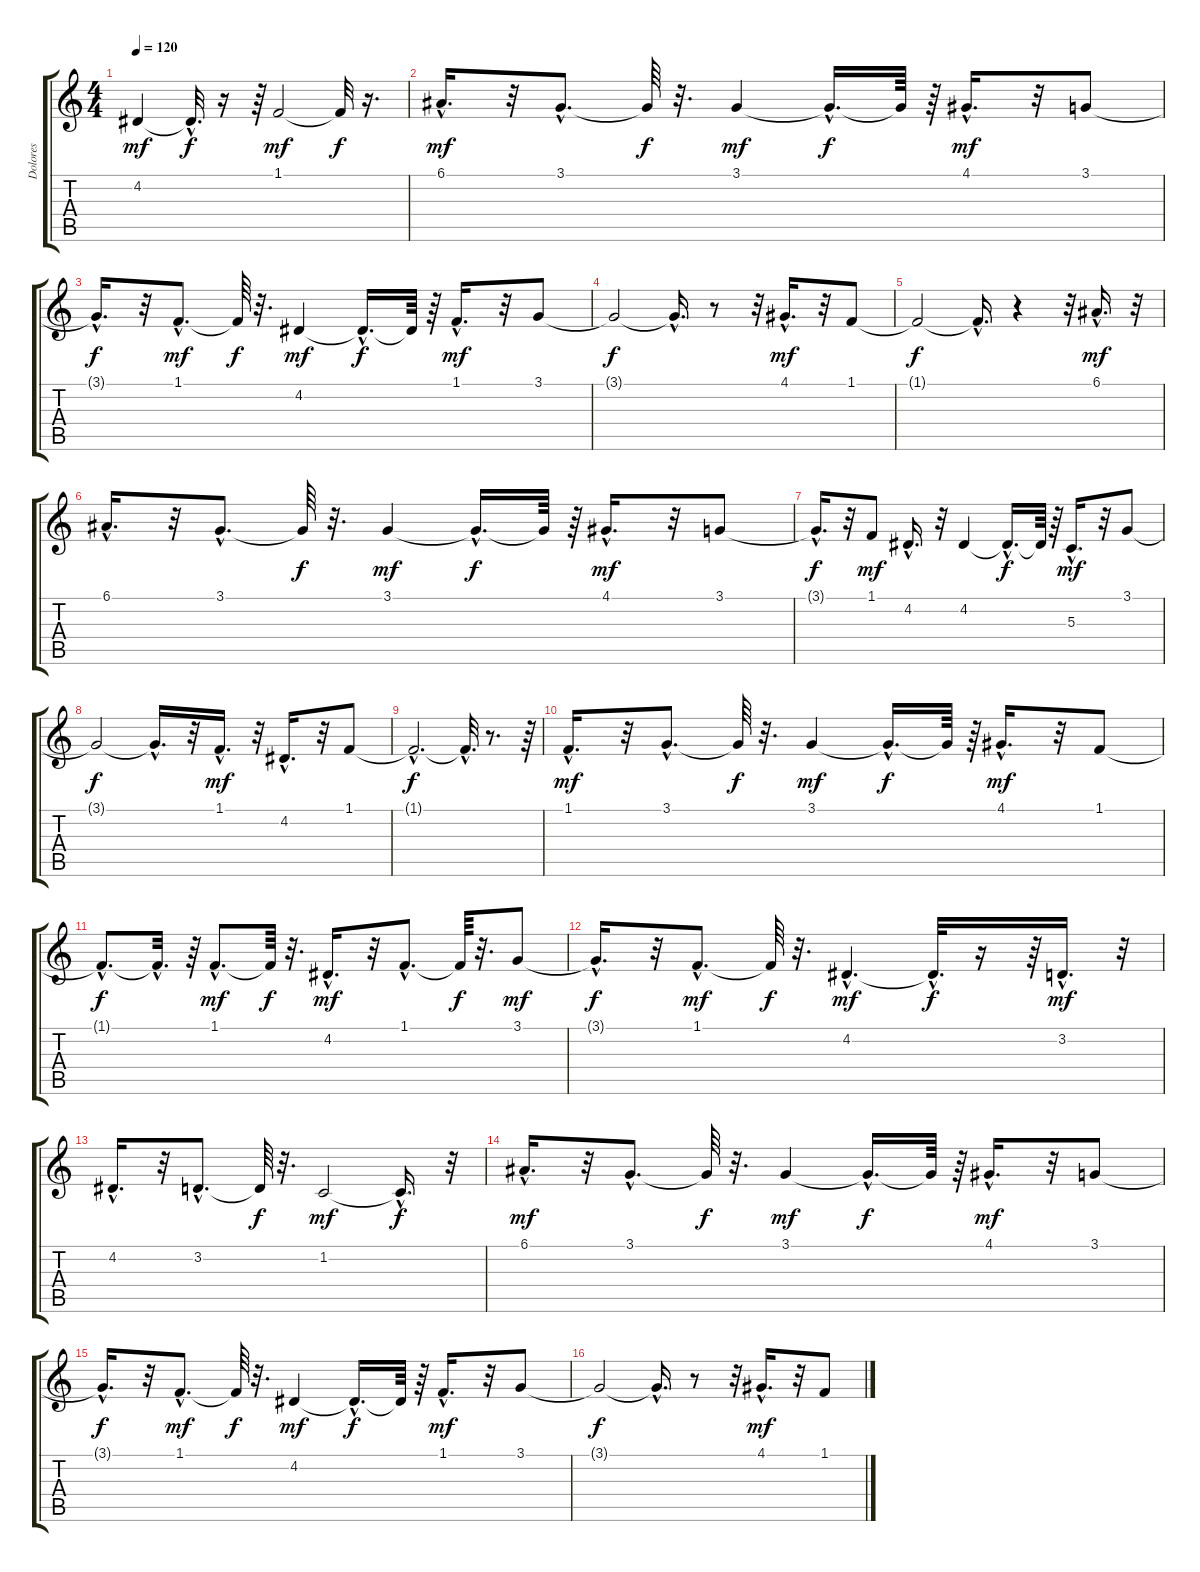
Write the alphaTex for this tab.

\track ("Dolores" "Dolores") {instrument panflute}
\staff {score tabs}
\tuning (E4 B3 G3 D3 A2 E2) {hide}
\ts (4 4)
\tempo 120
\clef g2
\ks c
4.2.4{dy mf} 4.2{hac t}.32{d dy f} r.16 r.64 1.1.2{dy mf} 1.1{t}.32{dy f} r.16{d} |
6.1{hac}.16{d dy mf} r.32 3.1{hac}.8{d} 3.1{t}.64{dy f} r.32{d} 3.1.4{dy mf} 3.1{hac t}.16{d dy f} 3.1{t}.64 r.64 4.1{hac}.16{d dy mf} r.32 3.1.8 |
3.1{hac t}.16{d dy f} r.32 1.1{hac}.8{d dy mf} 1.1{t}.64{dy f} r.32{d} 4.2.4{dy mf} 4.2{hac t}.16{d dy f} 4.2{t}.64 r.64 1.1{hac}.16{d dy mf} r.32 3.1.8 |
3.1{t}.2{dy f} 3.1{hac t}.16{d} r.8 r.32 4.1{hac}.16{d dy mf} r.32 1.1.8 |
1.1{t}.2{dy f} 1.1{hac t}.16{d} r.4 r.32 6.1{hac}.16{d dy mf} r.32 |
6.1{hac}.16{d} r.32 3.1{hac}.8{d} 3.1{t}.64{dy f} r.32{d} 3.1.4{dy mf} 3.1{hac t}.16{d dy f} 3.1{t}.64 r.64 4.1{hac}.16{d dy mf} r.32 3.1.8 |
3.1{hac t}.16{d dy f} r.32 1.1.8{dy mf} 4.2{hac}.16{d} r.32 4.2.4 4.2{hac t}.16{d dy f} 4.2{t}.64 r.64 5.3{hac}.16{d dy mf} r.32 3.1.8 |
3.1{t}.2{dy f} 3.1{hac t}.16{d} r.32 1.1{hac}.16{d dy mf} r.32 4.2{hac}.16{d} r.32 1.1.8 |
1.1{hac t}.2{d dy f} 1.1{hac t}.32{d} r.8{d} r.64 |
1.1{hac}.16{d dy mf} r.32 3.1{hac}.8{d} 3.1{t}.64{dy f} r.32{d} 3.1.4{dy mf} 3.1{hac t}.16{d dy f} 3.1{t}.64 r.64 4.1{hac}.16{d dy mf} r.32 1.1.8 |
1.1{hac t}.8{d dy f} 1.1{hac t}.32{d} r.64 1.1{hac}.8{d dy mf} 1.1{t}.64{dy f} r.32{d} 4.2{hac}.16{d dy mf} r.32 1.1{hac}.8{d} 1.1{t}.64{dy f} r.32{d} 3.1.8{dy mf} |
3.1{hac t}.16{d dy f} r.32 1.1{hac}.8{d dy mf} 1.1{t}.64{dy f} r.32{d} 4.2{hac}.4{d dy mf} 4.2{hac t}.32{d dy f} r.16 r.64 3.2{hac}.16{d dy mf} r.32 |
4.2{hac}.16{d} r.32 3.2{hac}.8{d} 3.2{t}.64{dy f} r.32{d} 1.2.2{dy mf} 1.2{hac t}.16{d dy f} r.32 |
6.1{hac}.16{d dy mf} r.32 3.1{hac}.8{d} 3.1{t}.64{dy f} r.32{d} 3.1.4{dy mf} 3.1{hac t}.16{d dy f} 3.1{t}.64 r.64 4.1{hac}.16{d dy mf} r.32 3.1.8 |
3.1{hac t}.16{d dy f} r.32 1.1{hac}.8{d dy mf} 1.1{t}.64{dy f} r.32{d} 4.2.4{dy mf} 4.2{hac t}.16{d dy f} 4.2{t}.64 r.64 1.1{hac}.16{d dy mf} r.32 3.1.8 |
3.1{t}.2{dy f} 3.1{hac t}.16{d} r.8 r.32 4.1{hac}.16{d dy mf} r.32 1.1.8
